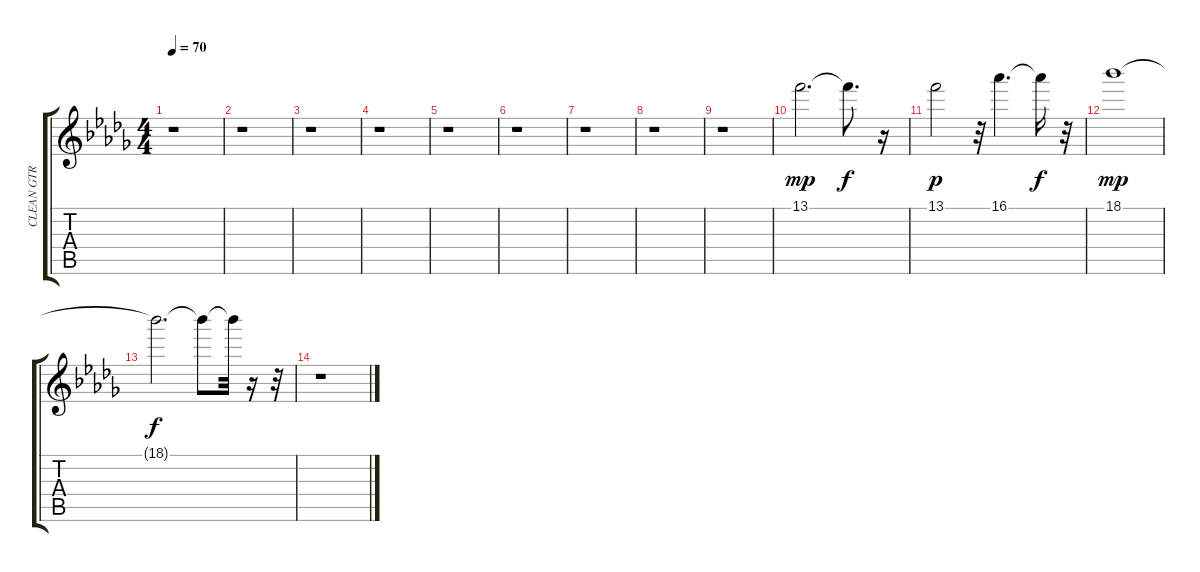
\track ("CLEAN GTR" "CLEAN GTR") {instrument electricguitarclean}
\staff {score tabs}
\tuning (E4 B3 G3 D3 A2 E2) {hide}
\ts (4 4)
\tempo 70
\clef g2
\ks bbminor
r.1{dy f} |
r.1 |
r.1 |
r.1 |
r.1 |
r.1 |
r.1 |
r.1 |
r.1 |
13.1.2{d dy mp} 13.1{t}.8{d dy f} r.16 |
13.1.2{dy p} r.32 16.1.4{d} 16.1{t}.16{dy f} r.32 |
18.1.1{dy mp} |
18.1{t}.2{d dy f} 18.1{t}.8 18.1{t}.32 r.16 r.32 |
r.1
